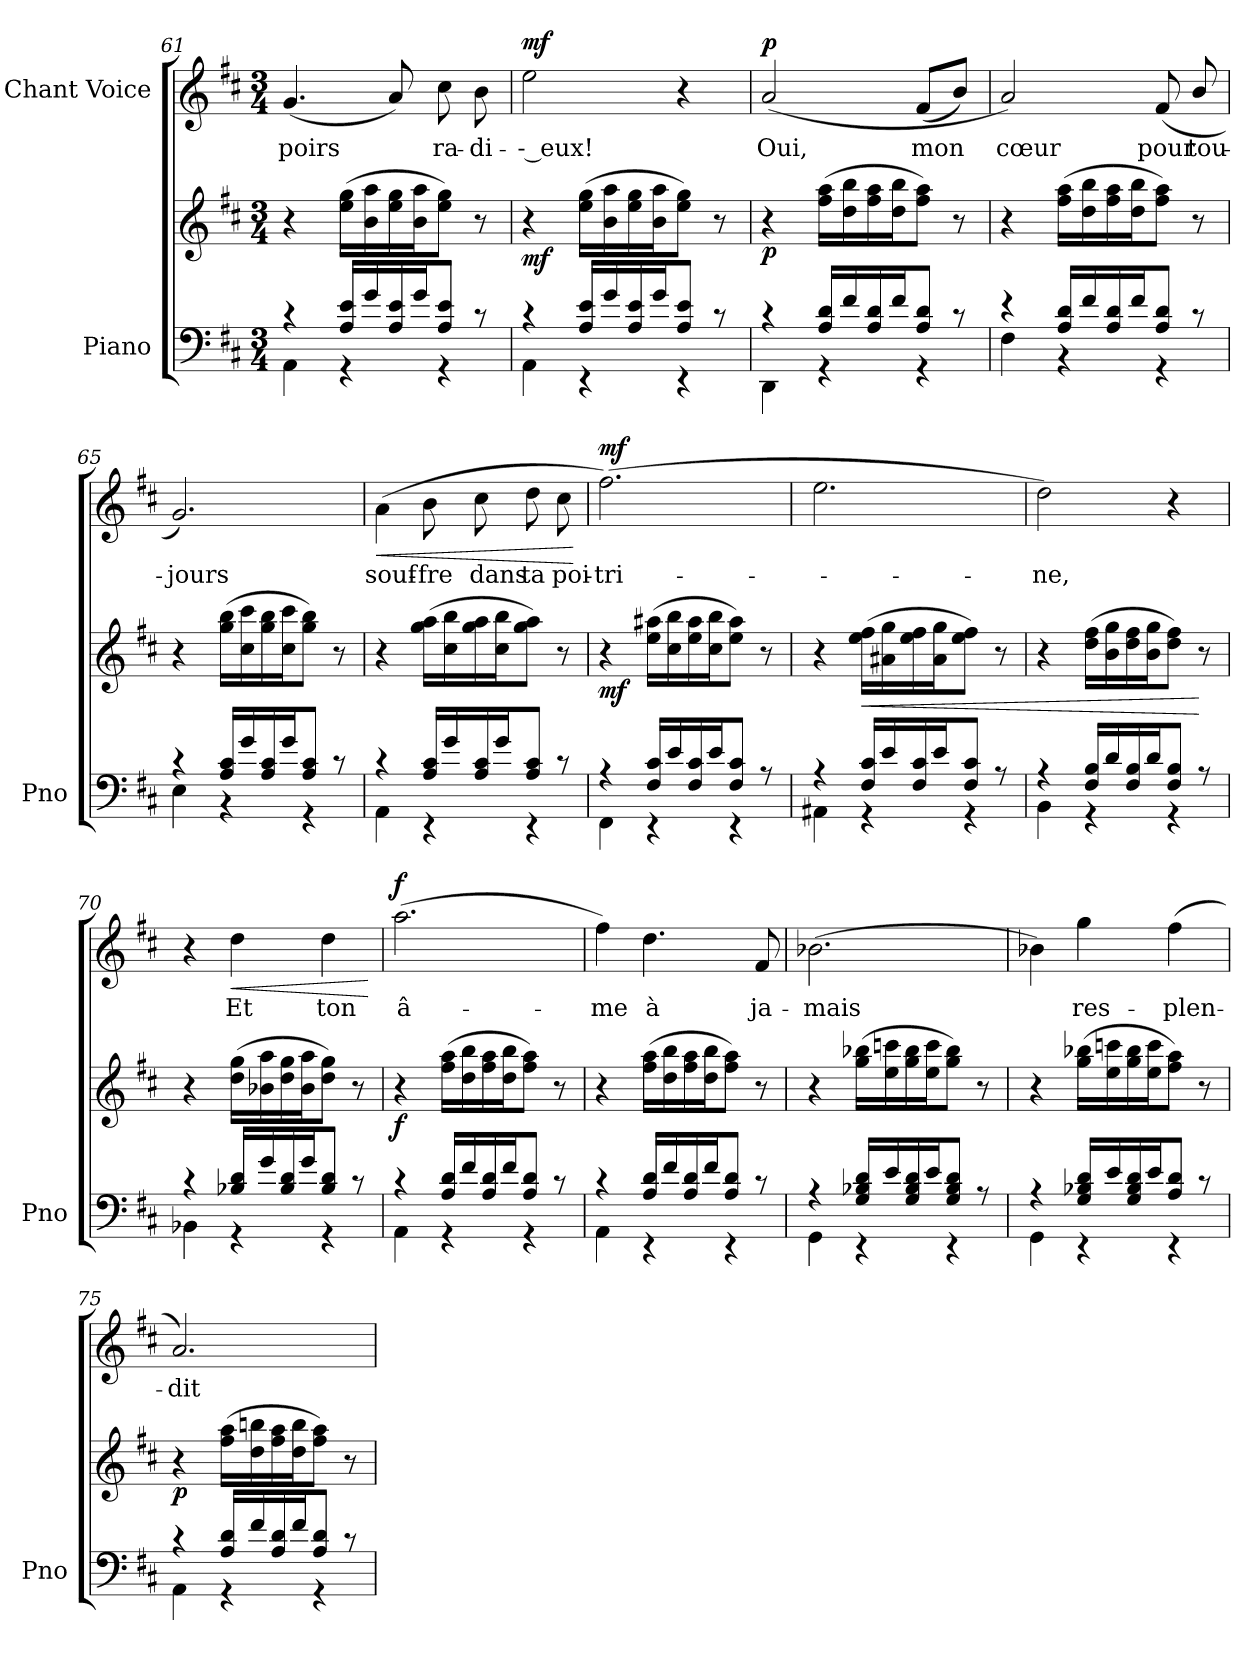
**kern	**kern	**dynam	**kern	**text	**dynam
*part2	*part2	*part2	*part1	*part1	*part1
*staff3	*staff2	*staff2/3	*staff1	*staff1	*staff1
*I"Piano	*	*	*I"Chant Voice	*	*
*I'Pno	*	*	*	*	*
*clefF4	*clefG2	*	*clefG2	*	*
*k[f#c#]	*k[f#c#]	*	*k[f#c#]	*	*
*M3/4	*M3/4	*	*M3/4	*	*
=61	=61	=61	=61	=61	=61
*^	*	*	*	*	*
4r	4AA\	4r	.	(4.g/	-poirs	.
16A/ 16e/LL	4r	(16ee\ 16gg\LL	.	.	.	.
16g/	.	16b\ 16aa\	.	.	.	.
16A/ 16e/	.	16ee\ 16gg\	.	8a/)	.	.
16g/J	.	16b\ 16aa\J	.	.	.	.
8A/ 8e/J	4r	8ee\ 8gg\J)	.	8cc#\	ra-	.
8r	.	8r	.	8b\	-di-	.
=62	=62	=62	=62	=62	=62	=62
!	!	!	!LO:DY:b	!	!	!LO:DY:a
4r	4AA\	4r	mf	2ee\	-- eux!	mf
16A/ 16e/LL	4r	(16ee\ 16gg\LL	.	.	.	.
16g/	.	16b\ 16aa\	.	.	.	.
16A/ 16e/	.	16ee\ 16gg\	.	.	.	.
16g/J	.	16b\ 16aa\J	.	.	.	.
8A/ 8e/J	4r	8ee\ 8gg\J)	.	4r	.	.
8r	.	8r	.	.	.	.
=63	=63	=63	=63	=63	=63	=63
!	!	!	!LO:DY:b	!	!	!LO:DY:a
4r	4DD\	4r	p	(>2a/	Oui,	p
16A/ 16d/LL	4r	(>16ff#\ 16aa\LL	.	.	.	.
16f#/	.	16dd\ 16bb\	.	.	.	.
16A/ 16d/	.	16ff#\ 16aa\	.	.	.	.
16f#/J	.	16dd\ 16bb\J	.	.	.	.
8A/ 8d/J	4r	8ff#\ 8aa\J)	.	(8f#/L	mon	.
8r	.	8r	.	8b/J)	.	.
=64	=64	=64	=64	=64	=64	=64
4r	4F#\	4r	.	2a/)	cœur	.
16A/ 16d/LL	4r	(>16ff#\ 16aa\LL	.	.	.	.
16f#/	.	16dd\ 16bb\	.	.	.	.
16A/ 16d/	.	16ff#\ 16aa\	.	.	.	.
16f#/J	.	16dd\ 16bb\J	.	.	.	.
8A/ 8d/J	4r	8ff#\ 8aa\J)	.	(>8f#/	pour	.
8r	.	8r	.	8b/	tou-	.
=65	=65	=65	=65	=65	=65	=65
4r	4E\	4r	.	2.g/)	-jours	.
16A/ 16c#/LL	4r	(>16gg\ 16bb\LL	.	.	.	.
16g/	.	16cc#\ 16ccc#\	.	.	.	.
16A/ 16c#/	.	16gg\ 16bb\	.	.	.	.
16g/J	.	16cc#\ 16ccc#\J	.	.	.	.
8A/ 8c#/J	4r	8gg\ 8bb\J)	.	.	.	.
8r	.	8r	.	.	.	.
=66	=66	=66	=66	=66	=66	=66
!	!	!	!	!	!	!LO:HP:b
4r	4AA\	4r	.	(4a\	souf-	<
16A/ 16c#/LL	4r	(16gg\ 16aa\LL	.	8b\	-fre	.
16g/	.	16cc#\ 16bb\	.	.	.	.
16A/ 16c#/	.	16gg\ 16aa\	.	8cc#\	dans	.
16g/J	.	16cc#\ 16bb\J	.	.	.	.
8A/ 8c#/J	4r	8gg\ 8aa\J)	.	8dd\	ta	.
8r	.	8r	.	8cc#\	poi-	.
*v	*v	*	*	*	*	*
.	.	.	.	.	[
=67	=67	=67	=67	=67	=67
*^	*	*	*	*	*
!	!	!	!LO:DY:b	!	!	!LO:DY:a
4r	4FF#\	4r	mf	(2.ff#\)	-tri-	mf
16F#/ 16c#/LL	4r	(16ee\ 16aa#X\LL	.	.	.	.
16e/	.	16cc#\ 16bb\	.	.	.	.
16F#/ 16c#/	.	16ee\ 16aa#\	.	.	.	.
16e/J	.	16cc#\ 16bb\J	.	.	.	.
8F#/ 8c#/J	4r	8ee\ 8aa#\J)	.	.	.	.
8r	.	8r	.	.	.	.
=68	=68	=68	=68	=68	=68	=68
4r	4AA#X\	4r	.	2.ee\	.	.
!	!	!	!LO:HP:b	!	!	!
16F#/ 16c#/LL	4r	(16ee\ 16ff#\LL	<	.	.	.
16e/	.	16a#X\ 16gg\	.	.	.	.
16F#/ 16c#/	.	16ee\ 16ff#\	.	.	.	.
16e/J	.	16a#\ 16gg\J	.	.	.	.
8F#/ 8c#/J	4r	8ee\ 8ff#\J)	.	.	.	.
8r	.	8r	.	.	.	.
=69	=69	=69	=69	=69	=69	=69
4r	4BB\	4r	.	2dd\)	-ne,	.
16F#/ 16B/LL	4r	(16dd\ 16ff#\LL	.	.	.	.
16d/	.	16b\ 16gg\	.	.	.	.
16F#/ 16B/	.	16dd\ 16ff#\	.	.	.	.
16d/J	.	16b\ 16gg\J	.	.	.	.
8F#/ 8B/J	4r	8dd\ 8ff#\J)	.	4r	.	.
8r	.	8r	[	.	.	.
=70	=70	=70	=70	=70	=70	=70
!	!	!	!LO:DY:b	!	!	!
!	!	!	!LO:DY:n=1:b	!	!	!
4r	4BB-X\	4r	other-dynamics f	4r	.	.
!	!	!	!	!	!	!LO:HP:b
16B-X/ 16d/LL	4r	(16dd\ 16gg\LL	.	4dd\	Et	<
16g/	.	16b-X\ 16aa\	.	.	.	.
16B-/ 16d/	.	16dd\ 16gg\	.	.	.	.
16g/J	.	16b-\ 16aa\J	.	.	.	.
8B-/ 8d/J	4r	8dd\ 8gg\J)	.	4dd\	ton	.
8r	.	8r	.	.	.	.
*v	*v	*	*	*	*	*
.	.	.	.	.	[
=71	=71	=71	=71	=71	=71
*^	*	*	*	*	*
!	!	!	!LO:DY:b	!	!	!LO:DY:a
4r	4AA\	4r	f	(2.aa\	â-	f
16A/ 16d/LL	4r	(16ff#\ 16aa\LL	.	.	.	.
16f#/	.	16dd\ 16bb\	.	.	.	.
16A/ 16d/	.	16ff#\ 16aa\	.	.	.	.
16f#/J	.	16dd\ 16bb\J	.	.	.	.
8A/ 8d/J	4r	8ff#\ 8aa\J)	.	.	.	.
8r	.	8r	.	.	.	.
=72	=72	=72	=72	=72	=72	=72
4r	4AA\	4r	.	4ff#\)	-me	.
16A/ 16d/LL	4r	(16ff#\ 16aa\LL	.	4.dd\	à	.
16f#/	.	16dd\ 16bb\	.	.	.	.
16A/ 16d/	.	16ff#\ 16aa\	.	.	.	.
16f#/J	.	16dd\ 16bb\J	.	.	.	.
8A/ 8d/J	4r	8ff#\ 8aa\J)	.	.	.	.
8r	.	8r	.	8f#/	ja-	.
=73	=73	=73	=73	=73	=73	=73
4r	4GG\	4r	.	[2.b-X\	-mais	.
16G/ 16B-X/ 16d/LL	4r	(16gg\ 16bb-X\LL	.	.	.	.
16e/	.	16ee\ 16cccn\	.	.	.	.
16G/ 16B-/ 16d/	.	16gg\ 16bb-\	.	.	.	.
16e/J	.	16ee\ 16ccc\J	.	.	.	.
8G/ 8B-/ 8d/J	4r	8gg\ 8bb-\J)	.	.	.	.
8r	.	8r	.	.	.	.
=74	=74	=74	=74	=74	=74	=74
4r	4GG\	4r	.	4b-X\]	.	.
16G/ 16B-X/ 16d/LL	4r	(16gg\ 16bb-X\LL	.	4gg\	res-	.
16e/	.	16ee\ 16cccn\	.	.	.	.
16G/ 16B-/ 16d/	.	16gg\ 16bb-\	.	.	.	.
16e/J	.	16ee\ 16ccc\J	.	.	.	.
8A/ 8d/J	4r	8ff#\ 8aa\J)	.	(4ff#\	-plen-	.
8r	.	8r	.	.	.	.
=75	=75	=75	=75	=75	=75	=75
!	!	!	!LO:DY:b	!	!	!
4r	4AA\	4r	p	2.a/)	-dit	.
16A/ 16d/LL	4r	(16ff#\ 16aa\LL	.	.	.	.
16f#/	.	16dd\ 16bbn\	.	.	.	.
16A/ 16d/	.	16ff#\ 16aa\	.	.	.	.
16f#/J	.	16dd\ 16bb\J	.	.	.	.
8A/ 8d/J	4r	8ff#\ 8aa\J)	.	.	.	.
8r	.	8r	.	.	.	.
*v	*v	*	*	*	*	*
=	=	=	=	=	=
*-	*-	*-	*-	*-	*-
